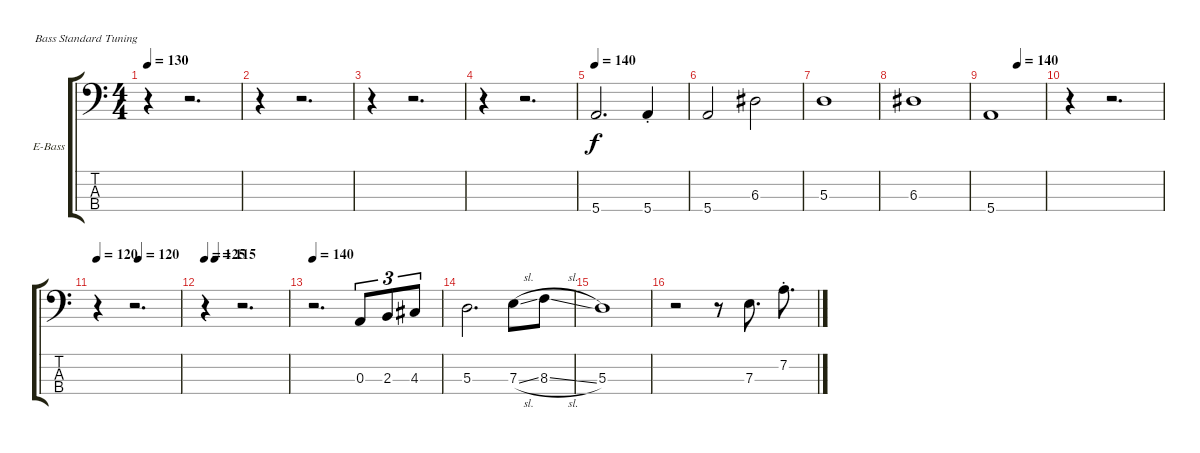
\bracketExtendMode groupsimilarinstruments
\firstSystemTrackNameOrientation horizontal
\otherSystemsTrackNameOrientation horizontal
\track ("Track 2" "E-Bass") {instrument electricbassfinger}
\staff {score tabs}
\tuning (G2 D2 A1 E1)
\ts (4 4)
\tempo 130
\clef f4
\ks c
r.4{dy f} r.2{d} |
r.4 r.2{d} |
r.4 r.2{d} |
r.4 r.2{d} |
\tempo 140
5.4.2{d} 5.4{st}.4 |
5.4.2 6.3.2 |
5.3.1 |
6.3.1 |
\tempo (140 0.5)
5.4.1 |
r.4 r.2{d} |
\tempo 120
\tempo (120 0.5)
r.4 r.2{d} |
\tempo 125
\tempo (115 0.125)
r.4 r.2{d} |
\tempo 140
r.2{d} 0.3.8{tu (3 2)} 2.3.8{tu (3 2)} 4.3.8{tu (3 2)} |
5.3.2{d} 7.3{sl}.8 8.3{sl}.8 |
5.3.1 |
r.2 r.8 7.3.8{d} 7.2{st}.8{d}
